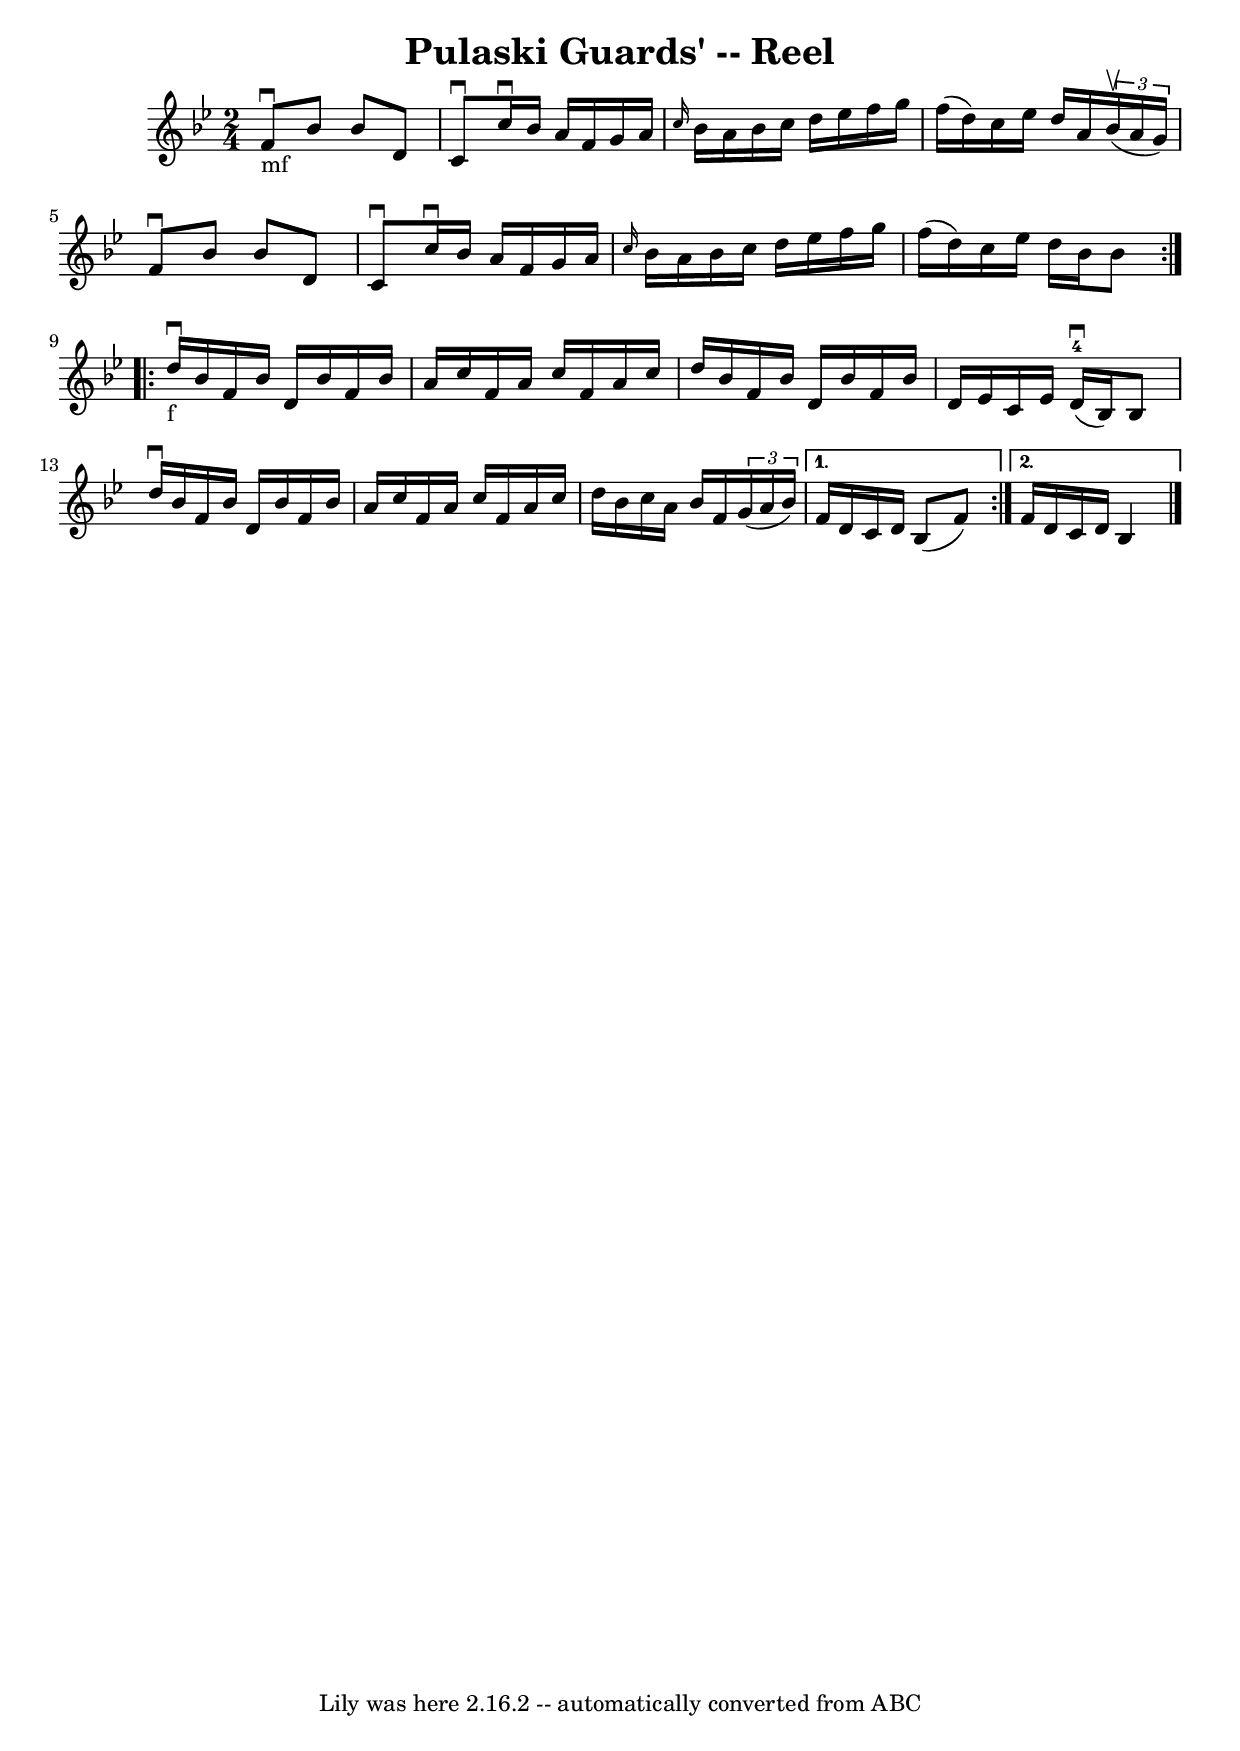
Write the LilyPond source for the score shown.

\version "2.16.2"
\include "Mammoth.ily"
\header {
  %% book = "Ryan's Mammoth Collection"
  crossRefNumber = "1"
  footnotes = "\\\\296"
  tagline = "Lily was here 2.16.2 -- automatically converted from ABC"
  title = "Pulaski Guards' -- Reel"

}
voicedefault =  {



  \repeat volta 2 {

    \time 2/4 
    \key bes \major f'8_"mf"^\downbow bes'8 bes'8 d'8    
    |
    c'8^\downbow c''16^\downbow bes'16 a'16 f'16 g'16    
    a'16    |
    \grace { c''16  
	   } bes'16 a'16 bes'16 c''16    
    d''16 ees''16 f''16 g''16    |
    f''16 (d''16) c''16    
    ees''16 d''16 a'16    \times 2/3 { bes'16^\upbow(a'16 g'16) 
				     } 
    |
    f'8^\downbow bes'8 bes'8 d'8    |
    c'8^\downbow c''16^\downbow bes'16 a'16 f'16 g'16 a'16    
    |
    \grace { c''16  
	   } bes'16 a'16 bes'16 c''16 d''16    
    ees''16 f''16 g''16    |
    f''16 (d''16) c''16 ees''16  
    d''16 bes'16 bes'8    
  }     
  \repeat volta 2 {
    d''16_"f"^\downbow   
    bes'16 f'16 bes'16 d'16 bes'16 f'16 bes'16    |
    a'16 
    c''16 f'16 a'16 c''16 f'16 a'16 c''16    |
    d''16  
    bes'16 f'16 bes'16 d'16 bes'16 f'16 bes'16    |
    
    d'16 ees'16 c'16 ees'16 d'16-4^\downbow(bes16) bes8    
    |
    d''16^\downbow bes'16 f'16 bes'16 d'16 bes'16    
    f'16 bes'16    |
    a'16 c''16 f'16 a'16 c''16 f'16    
    a'16 c''16    |
    d''16 bes'16 c''16 a'16 bes'16 f'16  
    \times 2/3 { g'16 (a'16 bes'16) 
	       }   
  } \alternative{{ f'16    
		   d'16 c'16 d'16 bes8 (f'8)   
		 } { f'16 d'16 c'16 d'16   
		     bes4  \bar "|."   
		   }
	       }

}

\score{
  <<

    \context Staff="default"
    {
      \voicedefault 
      
    }

  >>
  \layout {
    
  }
  \midi {
  }

}
